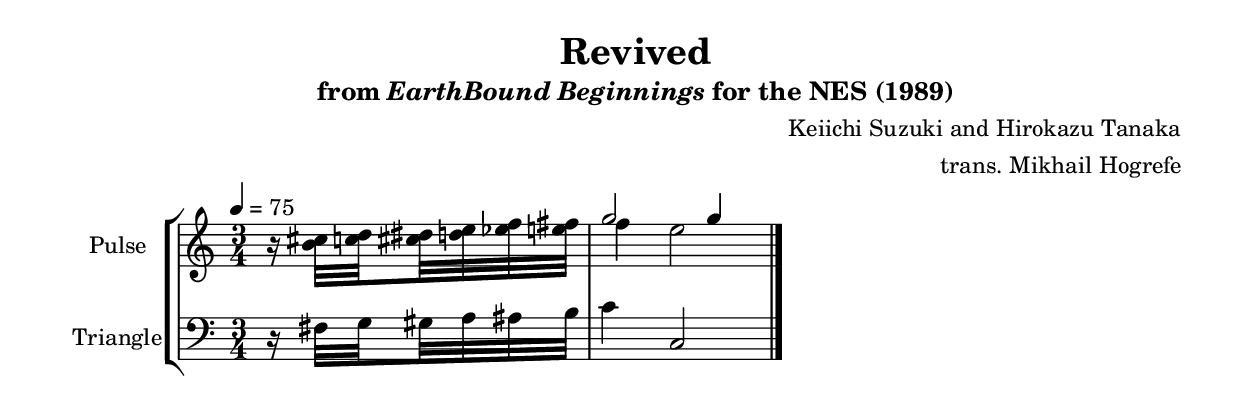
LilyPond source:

\version "2.24.3"

\paper {
  left-margin = 0.6\in
}

\book {
    \header {
        title = "Revived"
        subtitle = \markup { "from" {\italic "EarthBound Beginnings"} "for the NES (1989)" }
        composer = "Keiichi Suzuki and Hirokazu Tanaka"
        arranger = "trans. Mikhail Hogrefe"
    }

    \score {
        {
            \new StaffGroup <<
                \new Staff \relative c'' {
                    \set Staff.instrumentName = "Pulse"
                    \set Staff.shortInstrumentName = "P."
\tempo 4 = 75
\time 3/4
\key c \major
r16 <b cis>32 \set stemRightBeamCount = 1 <c d> \set stemLeftBeamCount = 1 <cis dis> <d e> <ees f> <e fis> |
<<{g2 g4}\\{f4 e2}>> |
                }

                \new Staff \relative c {
                    \set Staff.instrumentName = "Triangle"
                    \set Staff.shortInstrumentName = "T."
\key c \major
\clef bass
\partial 4 r16 fis32 \set stemRightBeamCount = 1 g \set stemLeftBeamCount = 1 gis a ais b |
c4 c,2 |
\bar "|."
                }
            >>
        }
        \midi {}
        \layout {
            \context {
                \Staff
                \RemoveEmptyStaves
            }
            \context {
                \DrumStaff
                \RemoveEmptyStaves
            }
        }
    }
}
